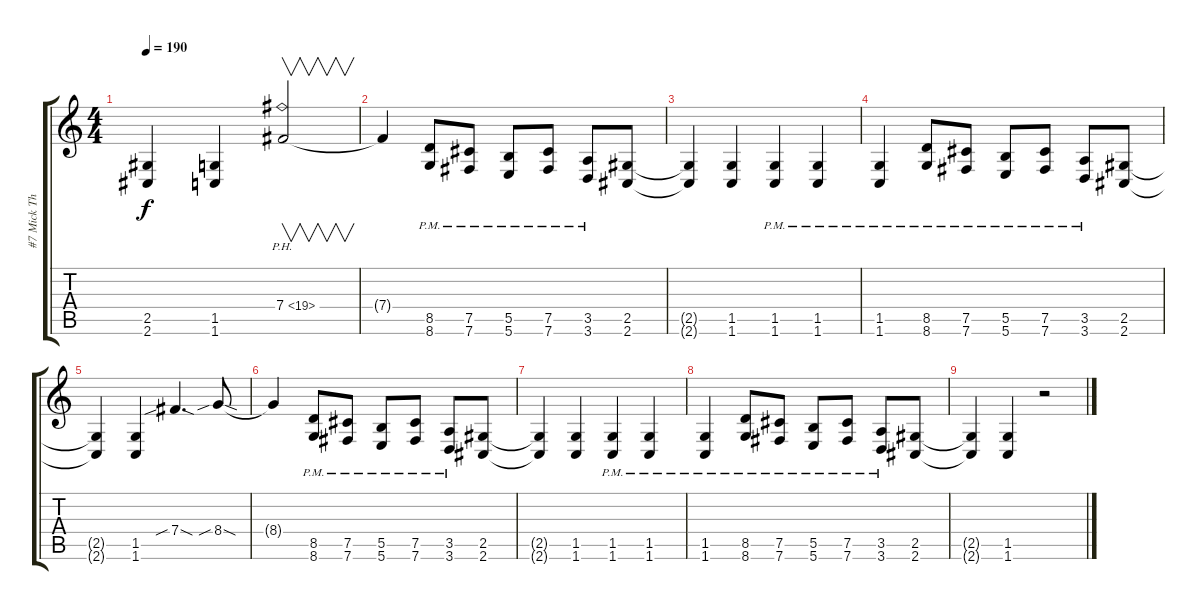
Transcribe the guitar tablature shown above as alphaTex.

\track ("#7 Mick Thompson" "#7 Mick Th") {instrument distortionguitar}
\staff {score tabs}
\tuning (Db4 Ab3 E3 B2 Gb2 B1) {hide}
\ts (4 4)
\tempo 190
\clef g2
\ks c
(2.5{t} 2.6{t}).4{dy f} (1.5 1.6).4 7.4{ph 12}.2{v} |
7.4{t}.4 (8.5{pm} 8.6{pm}).8 (7.5{pm} 7.6{pm}).8 (5.5{pm} 5.6{pm}).8 (7.5{pm} 7.6{pm}).8 (3.5{pm} 3.6{pm}).8 (2.5 2.6).8 |
(2.5{t} 2.6{t}).4 (1.5 1.6).4 (1.5{pm} 1.6{pm}).4 (1.5{pm} 1.6{pm}).4 |
(1.5{pm} 1.6{pm}).4 (8.5{pm} 8.6{pm}).8 (7.5{pm} 7.6{pm}).8 (5.5{pm} 5.6{pm}).8 (7.5{pm} 7.6{pm}).8 (3.5{pm} 3.6{pm}).8 (2.5 2.6).8 |
(2.5{t} 2.6{t}).4 (1.5 1.6).4 7.4{sib sod}.4{d} 8.4{sib sod}.8 |
8.4{t}.4 (8.5{pm} 8.6{pm}).8 (7.5{pm} 7.6{pm}).8 (5.5{pm} 5.6{pm}).8 (7.5{pm} 7.6{pm}).8 (3.5{pm} 3.6{pm}).8 (2.5 2.6).8 |
(2.5{t} 2.6{t}).4 (1.5 1.6).4 (1.5{pm} 1.6{pm}).4 (1.5{pm} 1.6{pm}).4 |
(1.5{pm} 1.6{pm}).4 (8.5{pm} 8.6{pm}).8 (7.5{pm} 7.6{pm}).8 (5.5{pm} 5.6{pm}).8 (7.5{pm} 7.6{pm}).8 (3.5{pm} 3.6{pm}).8 (2.5 2.6).8 |
(2.5{t} 2.6{t}).4 (1.5 1.6).4 r.2
